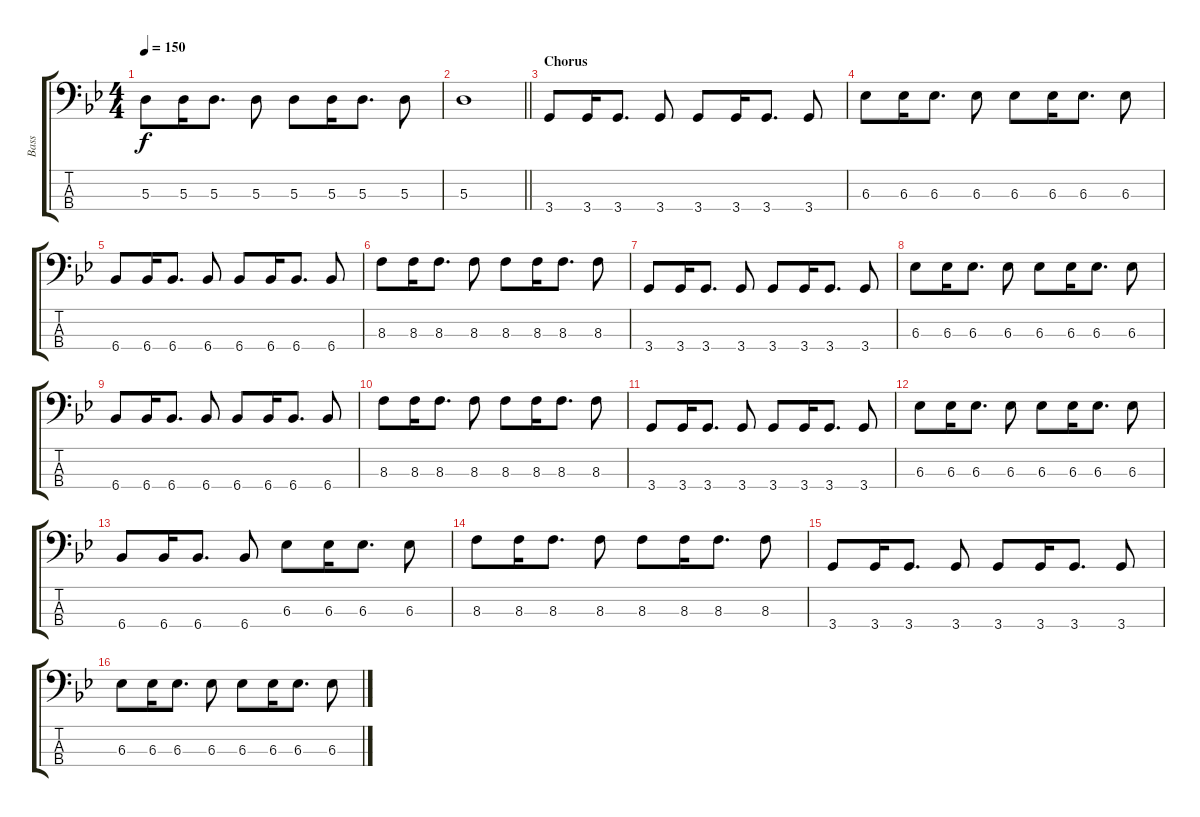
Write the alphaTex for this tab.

\track ("Bass" "Bass") {instrument electricbasspick}
\staff {score tabs}
\tuning (G2 D2 A1 E1) {hide}
\ts (4 4)
\tempo 150
\clef f4
\ks bb
5.3.8{dy f} 5.3.16 5.3.8{d} 5.3.8 5.3.8 5.3.16 5.3.8{d} 5.3.8 |
\barLineRight lightlight
5.3.1 |
\section ("" "Chorus")
3.4.8 3.4.16 3.4.8{d} 3.4.8 3.4.8 3.4.16 3.4.8{d} 3.4.8 |
6.3.8 6.3.16 6.3.8{d} 6.3.8 6.3.8 6.3.16 6.3.8{d} 6.3.8 |
6.4.8 6.4.16 6.4.8{d} 6.4.8 6.4.8 6.4.16 6.4.8{d} 6.4.8 |
8.3.8 8.3.16 8.3.8{d} 8.3.8 8.3.8 8.3.16 8.3.8{d} 8.3.8 |
3.4.8 3.4.16 3.4.8{d} 3.4.8 3.4.8 3.4.16 3.4.8{d} 3.4.8 |
6.3.8 6.3.16 6.3.8{d} 6.3.8 6.3.8 6.3.16 6.3.8{d} 6.3.8 |
6.4.8 6.4.16 6.4.8{d} 6.4.8 6.4.8 6.4.16 6.4.8{d} 6.4.8 |
8.3.8 8.3.16 8.3.8{d} 8.3.8 8.3.8 8.3.16 8.3.8{d} 8.3.8 |
3.4.8 3.4.16 3.4.8{d} 3.4.8 3.4.8 3.4.16 3.4.8{d} 3.4.8 |
6.3.8 6.3.16 6.3.8{d} 6.3.8 6.3.8 6.3.16 6.3.8{d} 6.3.8 |
6.4.8 6.4.16 6.4.8{d} 6.4.8 6.3.8 6.3.16 6.3.8{d} 6.3.8 |
8.3.8 8.3.16 8.3.8{d} 8.3.8 8.3.8 8.3.16 8.3.8{d} 8.3.8 |
3.4.8 3.4.16 3.4.8{d} 3.4.8 3.4.8 3.4.16 3.4.8{d} 3.4.8 |
6.3.8 6.3.16 6.3.8{d} 6.3.8 6.3.8 6.3.16 6.3.8{d} 6.3.8
